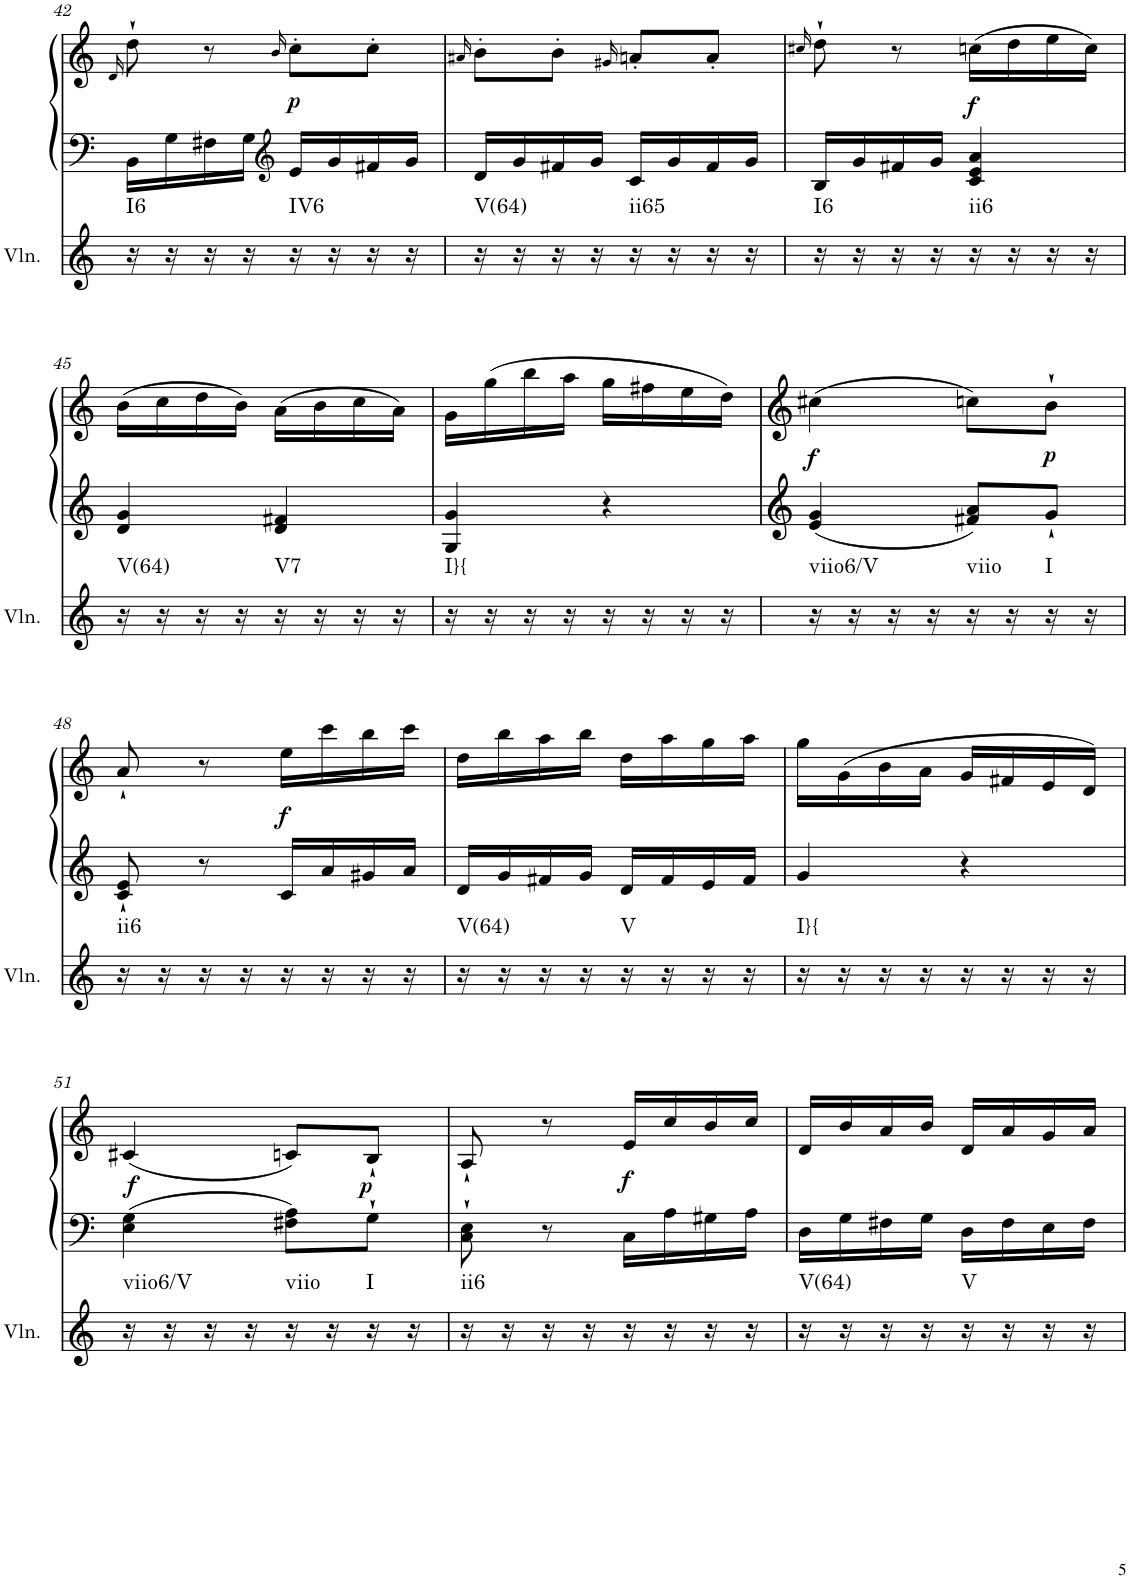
**kern	**harte	**kern	**kern	**dynam
*part2	*part2	*part1	*part1	*part1
*staff3	*	*staff2	*staff1	*staff1/2
*I"Violin	*	*I"Klavier linke Hand	*	*
*I'Vln.	*	*	*	*
!!LO:PB:g=z
*clefG2	*	*clefG2	*clefF4	*
*k[]	*	*k[]	*k[]	*
*M2/4	*	*M2/4	*M2/4	*
=42	=42	=42	=42	=42
.	.	.	16qd/	.
!	!LO:H:kt=I6	!	!	!
16r	N	16BB\LL	8dd`\	.
16r	.	16G\	.	.
16r	.	16F#X\	8r	.
16r	.	16G\JJ	.	.
*	*	*clefG2	*	*
.	.	.	16qb/	.
!	!LO:H:kt=IV6	!	!	!LO:DY:b
16r	N	16e/LL	8cc'\L	p
16r	.	16g/	.	.
16r	.	16f#X/	8cc'\J	.
16r	.	16g/JJ	.	.
=43	=43	=43	=43	=43
.	.	.	16qa#X/	.
!	!LO:H:kt=V(64)	!	!	!
16r	N	16d/LL	8b'\L	.
16r	.	16g/	.	.
16r	.	16f#X/	8b'\J	.
16r	.	16g/JJ	.	.
.	.	.	16qg#X/	.
!	!LO:H:kt=ii65	!	!	!
16r	N	16c/LL	8an'/L	.
16r	.	16g/	.	.
16r	.	16f#/	8a'/J	.
16r	.	16g/JJ	.	.
=44	=44	=44	=44	=44
.	.	.	16qcc#X/	.
!	!LO:H:kt=I6	!	!	!
16r	N	16B/LL	8dd`\	.
16r	.	16g/	.	.
16r	.	16f#X/	8r	.
16r	.	16g/JJ	.	.
!	!LO:H:kt=ii6	!	!	!LO:DY:b
16r	N	4c/ 4e/ 4a/	(16ccn\LL	f
16r	.	.	16dd\	.
16r	.	.	16ee\	.
16r	.	.	16cc\JJ)	.
!!LO:LB:g=z
=45	=45	=45	=45	=45
!	!LO:H:kt=V(64)	!	!	!
16r	N	4d/ 4g/	(16b\LL	.
16r	.	.	16cc\	.
16r	.	.	16dd\	.
16r	.	.	16b\JJ)	.
!	!LO:H:kt=V7	!	!	!
16r	N	4d/ 4f#X/	(16a\LL	.
16r	.	.	16b\	.
16r	.	.	16cc\	.
16r	.	.	16a\JJ)	.
=46	=46	=46	=46	=46
!	!LO:H:kt=I}{	!	!	!
16r	N	4G/ 4g/	16g\LL	.
16r	.	.	(16gg\	.
16r	.	.	16bb\	.
16r	.	.	16aa\JJ	.
16r	.	4r	16gg\LL	.
16r	.	.	16ff#X\	.
16r	.	.	16ee\	.
16r	.	.	16dd\JJ)	.
=47	=47	=47	=47	=47
!	!LO:H:kt=viio6/V	!	!	!LO:DY:b
16r	N	4e/ 4g/	(4cc#X\	f
16r	.	.	.	.
16r	.	.	.	.
16r	.	.	.	.
!	!LO:H:kt=viio	!	!	!
16r	N	8f#X/ 8a/L	8ccn\L)	.
16r	.	.	.	.
!	!LO:H:kt=I	!	!	!LO:DY:b
16r	N	8g`/J	8b`\J	p
16r	.	.	.	.
!!LO:LB:g=z
=48	=48	=48	=48	=48
!	!LO:H:kt=ii6	!	!	!
16r	N	8c/` 8e/`	8a`/	.
16r	.	.	.	.
16r	.	8r	8r	.
16r	.	.	.	.
!	!	!	!	!LO:DY:b
16r	.	16c/LL	16ee\LL	f
16r	.	16a/	16ccc\	.
16r	.	16g#X/	16bb\	.
16r	.	16a/JJ	16ccc\JJ	.
=49	=49	=49	=49	=49
!	!LO:H:kt=V(64)	!	!	!
16r	N	16d/LL	16dd\LL	.
16r	.	16g/	16bb\	.
16r	.	16f#X/	16aa\	.
16r	.	16g/JJ	16bb\JJ	.
!	!LO:H:kt=V	!	!	!
16r	N	16d/LL	16dd\LL	.
16r	.	16f#/	16aa\	.
16r	.	16e/	16gg\	.
16r	.	16f#/JJ	16aa\JJ	.
=50	=50	=50	=50	=50
!	!LO:H:kt=I}{	!	!	!
16r	N	4g/	16gg\LL	.
16r	.	.	(16g\	.
16r	.	.	16b\	.
16r	.	.	16a\JJ	.
16r	.	4r	16g/LL	.
16r	.	.	16f#X/	.
16r	.	.	16e/	.
16r	.	.	16d/JJ)	.
!!LO:LB:g=z
=51	=51	=51	=51	=51
!	!LO:H:kt=viio6/V	!	!	!LO:DY:b
16r	N	4E\ 4G\	(4c#X/	f
16r	.	.	.	.
16r	.	.	.	.
16r	.	.	.	.
!	!LO:H:kt=viio	!	!	!
16r	N	8F#X\ 8A\L	8cn/L)	.
16r	.	.	.	.
!	!LO:H:kt=I	!	!	!LO:DY:a=2
16r	N	8G`\J	8B`/J	p
16r	.	.	.	.
=52	=52	=52	=52	=52
!	!LO:H:kt=ii6	!	!	!
16r	N	8C\` 8E\`	8A`/	.
16r	.	.	.	.
16r	.	8r	8r	.
16r	.	.	.	.
!	!	!	!	!LO:DY:b
16r	.	16C\LL	16e/LL	f
16r	.	16A\	16cc/	.
16r	.	16G#X\	16b/	.
16r	.	16A\JJ	16cc/JJ	.
=53	=53	=53	=53	=53
!	!LO:H:kt=V(64)	!	!	!
16r	N	16D\LL	16d/LL	.
16r	.	16G\	16b/	.
16r	.	16F#X\	16a/	.
16r	.	16G\JJ	16b/JJ	.
!	!LO:H:kt=V	!	!	!
16r	N	16D\LL	16d/LL	.
16r	.	16F#\	16a/	.
16r	.	16E\	16g/	.
16r	.	16F#\JJ	16a/JJ	.
=	=	=	=	=
*-	*-	*-	*-	*-
